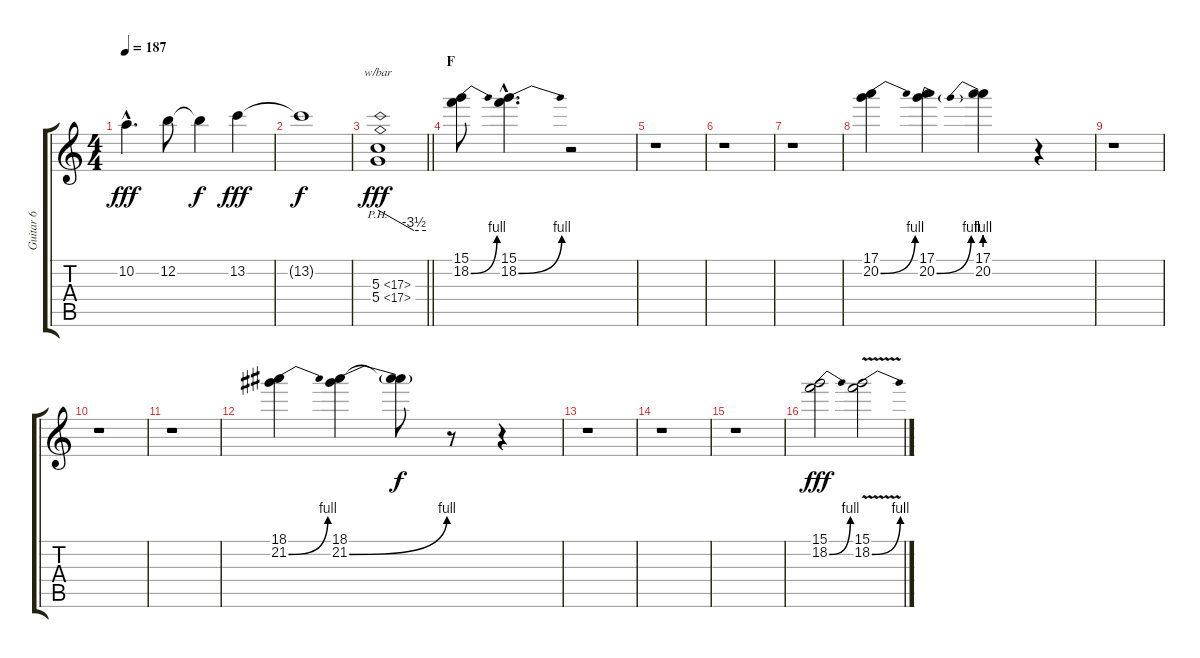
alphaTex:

\track ("Guitar 6" "Guitar 6") {instrument distortionguitar}
\staff {score tabs}
\tuning (E4 B3 G3 D3 A2 E2) {hide}
\ts (4 4)
\tempo 187
\clef g2
\ks c
10.2{hac}.4{d dy fff} 12.2.8 12.2{t}.4{dy f} 13.2.4{dy fff} |
13.2{t}.1{dy f} |
\barLineRight lightlight
(5.3{ph 12} 5.4{ph 12}).1{tbe (custom default 0 0 45 -14 60 -14) dy fff} |
\section ("" "F")
(15.1 18.2{be (bend 0 0 60 4)}).8 (15.1{hac} 18.2{be (bend 0 0 60 4) hac}).4{d} r.2 |
r.1 |
r.1 |
r.1 |
(17.1 20.2{be (bend 0 0 60 4)}).4 (17.1 20.2{be (bend 0 0 60 4)}).4 (17.1 20.2{be (prebend 0 4 60 4)}).4 r.4 |
r.1 |
r.1 |
r.1 |
(18.1 21.2{be (bend 0 0 60 4)}).4 (18.1 21.2{be (bend 0 0 60 4)}).4 (18.1{t} 21.2{t}).8{dy f} r.8 r.4 |
r.1 |
r.1 |
r.1 |
(15.1 18.2{be (bend 0 0 60 4)}).2{dy fff} (15.1 18.2{be (bend 0 0 60 4) v}).2
